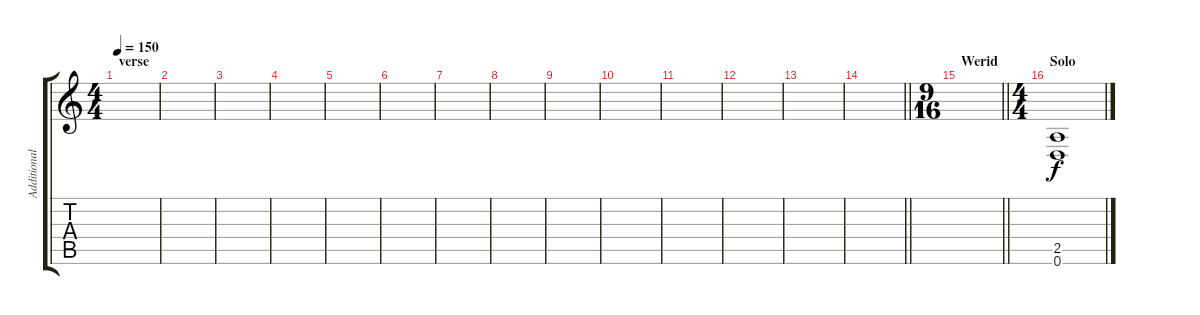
\track ("Additional Guitar" "Additional") {instrument distortionguitar}
\staff {score tabs}
\tuning (D4 A3 F3 C3 G2 D2) {hide}
\ts (4 4)
\section ("" "verse")
\tempo 150
\clef g2
\ks c
|
|
|
|
|
|
|
|
|
|
|
|
|
\barLineRight lightlight
|
\ts (9 16)
\section ("" "Werid")
\barLineRight lightlight
|
\ts (4 4)
\section ("" "Solo ")
(2.5 0.6).1
